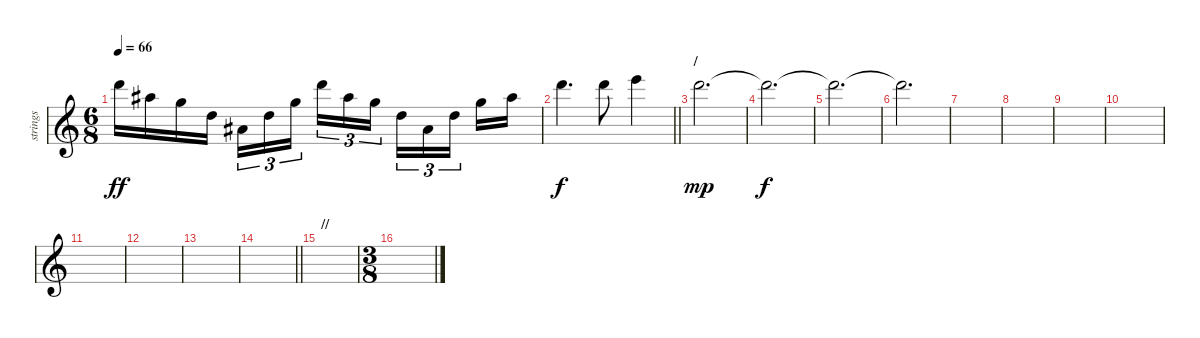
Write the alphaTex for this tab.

\track ("strings" "strings") {instrument violin}
\staff {score}
\tuning (E4 B3 G3 D3 A2 E2) {hide}
\ts (6 8)
\tempo 66
\clef g2
\ks c
22.1.16{dy ff} 18.1.16 15.1.16 10.1.16{beam splitsecondary} 6.1.16{tu (3 2)} 10.1.16{tu (3 2)} 15.1.16{tu (3 2)} 22.1.16{tu (3 2)} 18.1.16{tu (3 2)} 15.1.16{tu (3 2) beam splitsecondary} 10.1.16{tu (3 2)} 6.1.16{tu (3 2)} 10.1.16{tu (3 2) beam splitsecondary} 15.1.16 18.1.16 |
\barLineRight lightlight
27.2.4{d dy f} 27.2.8 29.2.4 |
\section ("" "/")
27.2.2{d dy mp volume 0} |
27.2{t}.2{d dy f} |
27.2{t}.2{d} |
27.2{t}.2{d} |
|
|
|
|
|
|
|
\barLineRight lightlight
|
\section ("" "//")
|
\ts (3 8)
